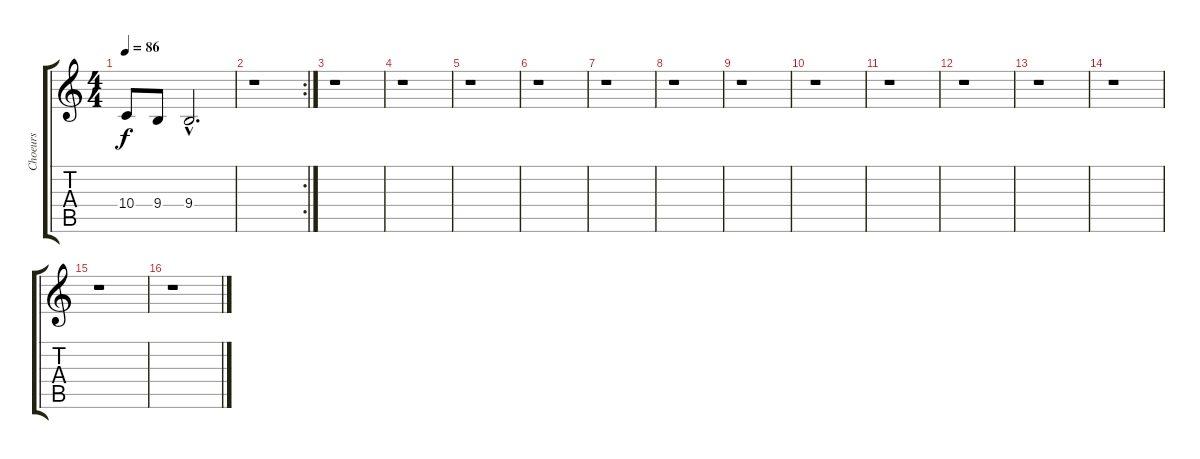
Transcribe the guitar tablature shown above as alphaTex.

\track ("Choeurs" "Choeurs") {instrument lead6voice}
\staff {score tabs}
\tuning (E4 B3 G3 D3 A2 E2) {hide}
\ts (4 4)
\tempo 86
\clef g2
\ks c
10.4{t}.8{dy f} 9.4.8 9.4{hac}.2{d} |
\rc 2
r.1 |
r.1 |
r.1 |
r.1 |
r.1 |
r.1 |
r.1 |
r.1 |
r.1 |
r.1 |
r.1 |
r.1 |
r.1 |
r.1 |
r.1
